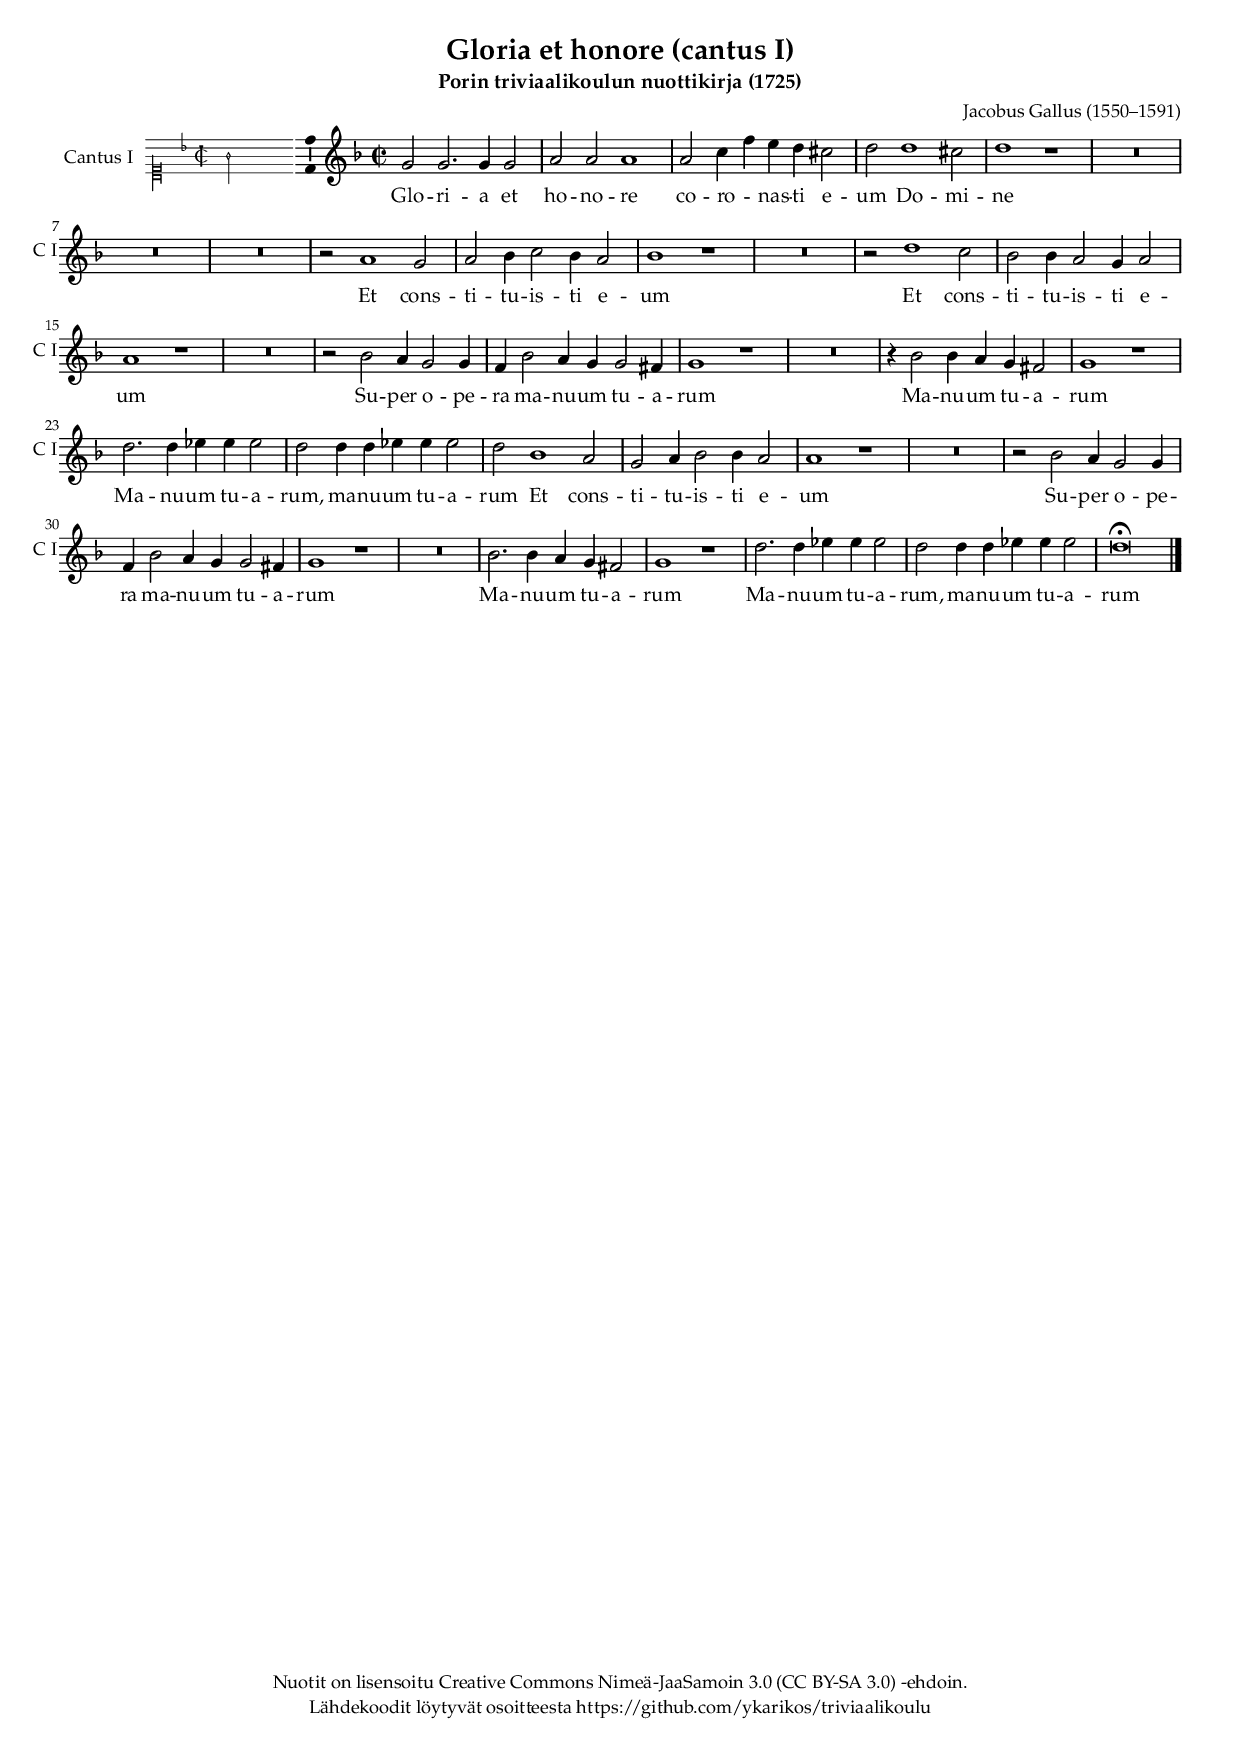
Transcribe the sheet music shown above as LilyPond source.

\version "2.19.49"
\include "suomi.ly"


global = {
%  \numericTimeSignature
  \time 2/2
	\set Timing.measureLength = #(ly:make-moment 4/2)
%  \autoBeamOff
  \key d \minor
  \set Staff.midiInstrument = #"voice oohs"
}

stanzaOneLyricsChoirOne = \lyricmode {
	Glo -- ri -- a et ho -- no -- re
	co -- ro -- nas -- ti e -- um Do -- mi -- ne
	Et cons -- ti -- tu -- is -- ti e -- um
	Et cons -- ti -- tu -- is -- ti e -- um
	Su -- per o -- pe -- ra ma -- nu -- um tu -- a -- rum
	Ma -- nu -- um tu -- a -- rum
	Ma -- nu -- um tu -- a -- rum,
	ma -- nu -- um tu -- a -- rum
	Et cons -- ti -- tu -- is -- ti e -- um
	Su -- per o -- pe -- ra ma -- nu -- um tu -- a -- rum
	Ma -- nu -- um tu -- a -- rum
	Ma -- nu -- um tu -- a -- rum,
	ma -- nu -- um tu -- a -- rum
}




% First choir

SopranoOneMusic = \relative c'' {
	\set Staff.instrumentName = #"Cantus I"
	\set Staff.shortInstrumentName = "C I"

	\incipit { \clef "mensural-c1" \key d \minor \time 2/2 g'2 }

	g2 g2. g4 g2 | a a a1 | a2 c4( f) e d cis2 | d d1 cis2 | 
	d1 r1 | R\breve | R\breve | R\breve |
	r2 a1 g2 | a b4 c2 b4 a2 | b1 r1 | R\breve |

% 2
	r2 d1 c2 | b2 b4 a2 g4 a2 | a1 r1 | R\breve |
	r2 b2 a4 g2 g4 | f b2 a4 g g2 fis4 | g1 r1 | R\breve |
	r4 b2 b4 a g fis2 | g1 r1 |
	d'2. d4 es es es2 | d d4 d es es es2 |

% 3
	d2 b1 a2 | g a4 b2 b4 a2 | a1 r1 | R\breve |
	r2 b a4 g2 g4 | f b2 a4 g g2 fis4 | g1 r1 | R\breve |
	b2. b4 a g fis2 | g1 r1
	d'2. d4 es es es2 | d d4 d es es es2 |
	d\breve\fermata \bar "|."
}




\include "gloria-et-honore.header.ily"

\header {
  title = "Gloria et honore (cantus I)"
}


\score {
  \new StaffGroup = choirOneStaff <<
    \new Staff <<
      \new Voice = "Soprano" {
		\global
        \SopranoOneMusic
      }
     \new Lyrics \lyricsto "Soprano" {
       \stanzaOneLyricsChoirOne
     }
    >>
  >>

  \midi {
    \tempo 4 = 160
  }
  \layout {
    \context {
      \Voice
      \consists "Ambitus_engraver"
		\hide Slur
    }
    indent = 4\cm
    incipit-width = 2.5\cm
    \context {
     \Score
     \override VerticalAxisGroup.remove-first = ##t
    }
  }
}
